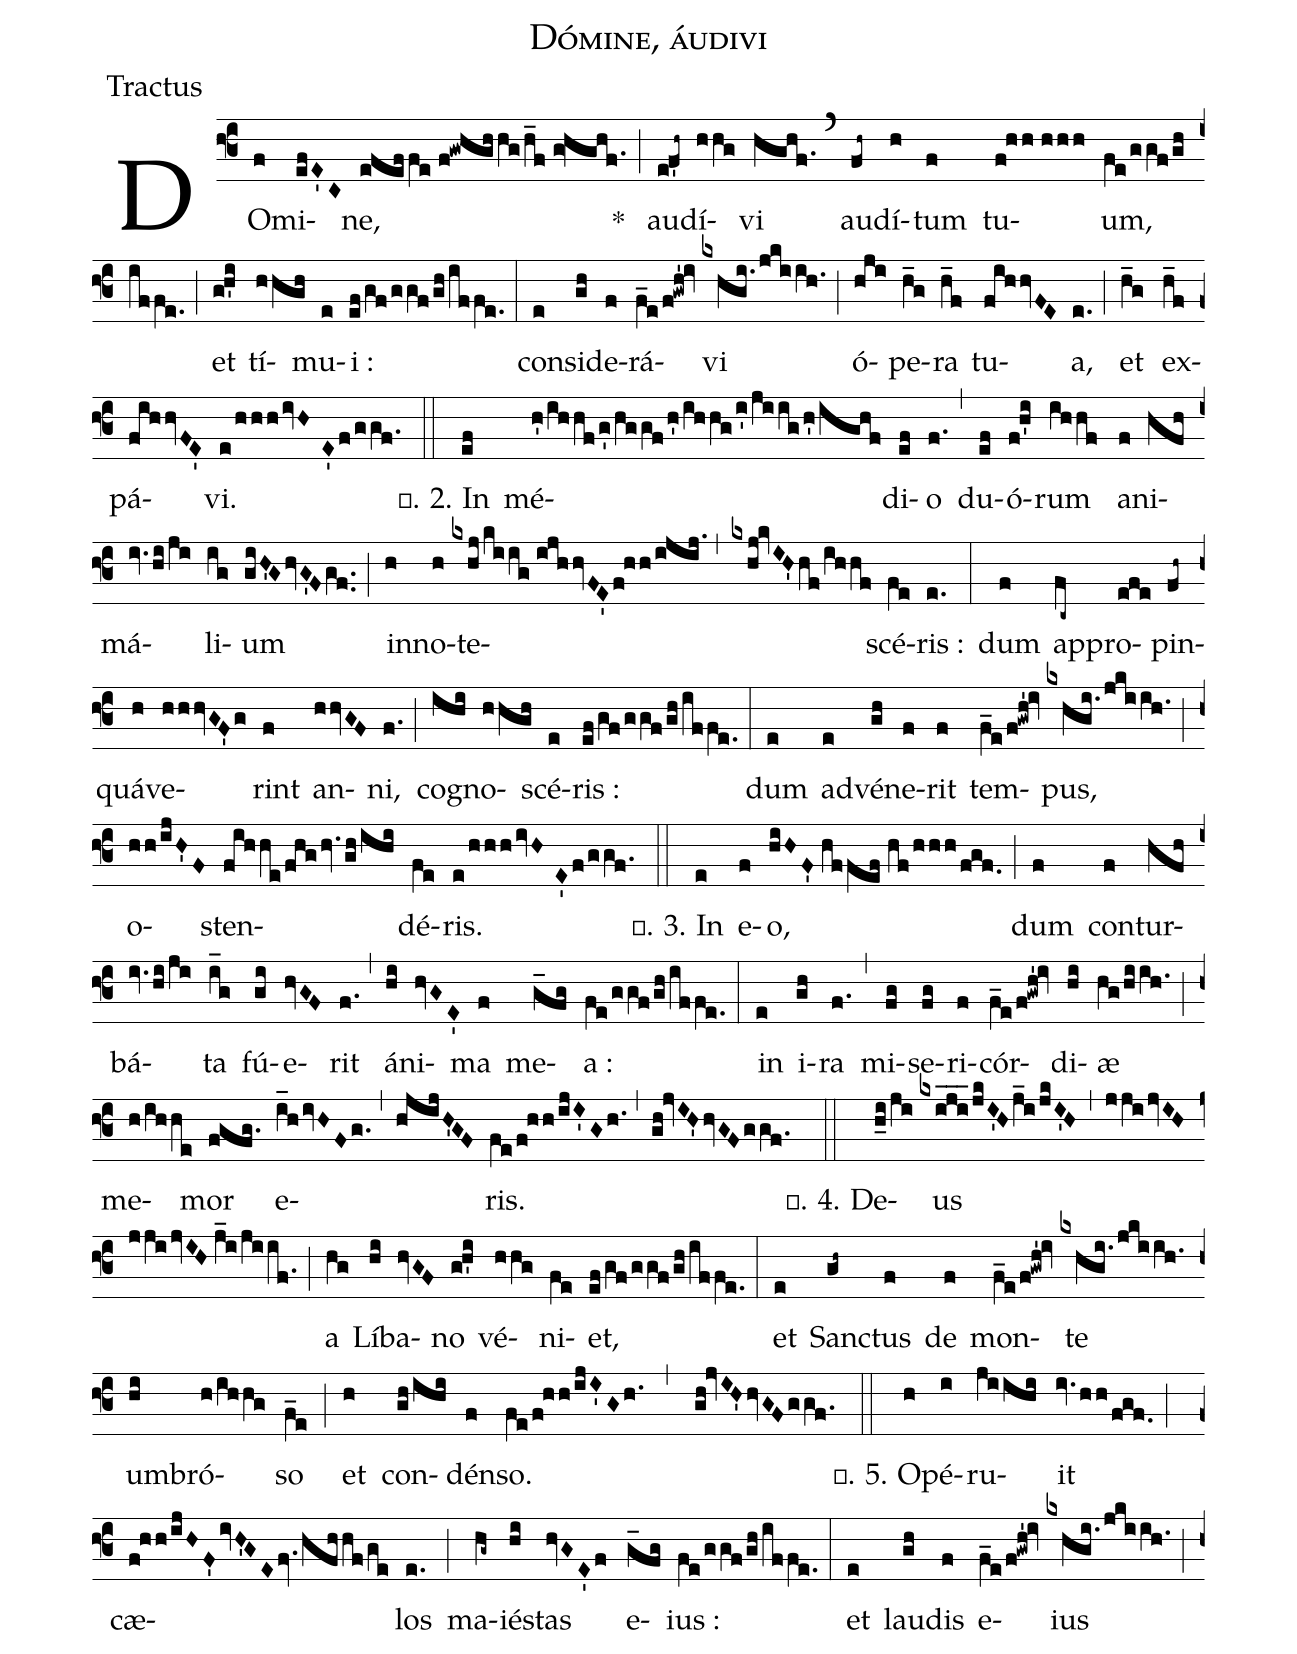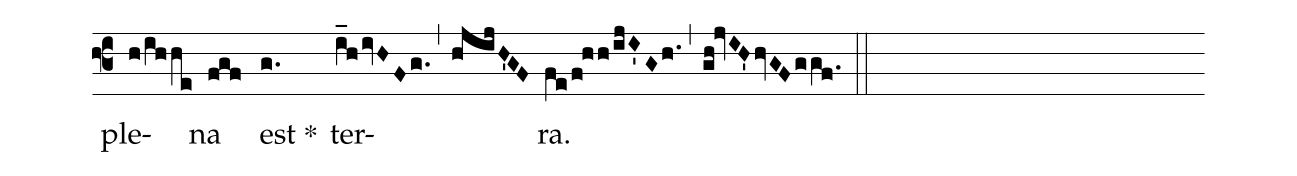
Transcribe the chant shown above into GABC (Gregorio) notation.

name:Dómine, áudivi;
office-part:Tractus;
%%
(f3) DO(f)mi(efE'C)ne, (efeffe//f!gwhghhg/h_f//g!hghf.) *(;)
au(e!f'h~)dí(hhg)vi(hghf.) (`)
au(fh~)dí(h)tum(f) tu(f!hh//hhh)um,(fe/ggf/gh/iffe.) (;)
et(g!h'i) tí(hhgh)mu(e)i :(ef/gf/ggf/gh/iffe.) (:)
con(e)si(gh)de(f)rá(f_e/f!gwh'!iv)vi(kxhgi./jkiih.) (;)
ó(hji)pe(h_g)ra(h_f) tu(fihhvFE)a,(e.) (;)
et(h_g) ex(h_f)pá(fihhvFE')vi.(e/hhhivHE'f/ggf.) (::)

℣. 2. In(ef) mé(h'/ihhf/g'/hggf/h'/ihhg/i'/jiig/h'/ighf)di(ef)o(f.) (,)
du(ef)ó(f!h'i)rum(ihhf) a(f)ni(hfh)má(iv.hi/ji)li(ig)um(giH'GhvG'Fgf..) (;)
in(h)no(h)te(kxhj/kiig//ijhhvFE'f!hh/ijij.,kxhj!kvIH'hf/ihhf)scé(fe)ris :(e.) (:)
dum(f) ap(fc~)pro(efe)pin(fh~)quá(h)ve(hhhvGF'g)rint(f) an(hhvGF)ni,(f.) (;)
co(ihi)gno(hhgh)scé(e)ris :(ef/gf/ggf/gh/iffe.) (:)
dum(e) ad(e)vé(gh)ne(f)rit(f) tem(f_e/f!gwh'!iv)pus,(kxhgi./jkiih.) (;)
o(hh/ijH'F)sten(fihhe/fhghv.gh/ihi)dé(fe)ris.(e/hhhivHE'f/ggf.) (::)

℣. 3. In(e) e(f)o,(hiHF'//hffef//hf/hhh/fgf.) (;)
dum(f) con(f)tur(hfh)bá(iv.hi/ji)ta(i_g) fú(gi)e(hvGF)rit(f.) (,)
á(hi)ni(hvGE')ma(f) me(g_fg)a :(fe/ggf/gh/iffe.) (:)
in(e) i(gh)ra(f.) (,)
mi(fg)se(fg)ri(f)cór(f_e/f!gwh'!iv)di(hi)æ(hg/hiih.) (;)
me(h/ihhe)mor(fgfg.) e(i_hivHFg.,hjijH'GF)ris.(fe/f!hh/ijI'Gh.,gh!jvIH'hvGFggf.) (::)

℣. 4. De(h_i/ji)us(kxiji___/jkI'Hj_i/jkI'H,jjijvIH//jjijvIH//j_i/jiif.) (;)
a(hg) Lí(hi)ba(hvGF)no(g!h'i) vé(hhg)ni(fe)et,(ef/gf/ggf/gh/iffe.) (:)
et(e) San(gh~)ctus(f) de(f) mon(f_e/f!gwh'!iv)te(kxhgi./jkiih.) um(hi)bró(h/ihhg)so(f_e) (;)
et(h) con(gh/ihi)dén(f)so.(fe/f!hh/ijI'Gh.,gh!jvIH'hvGFggf.) (::)

℣. 5. O(h)pé(i)ru(jiihi)it(iv.hh/fgf.) (;)
cæ(f!hh/ijHF'ivH'GEfv.hfhhf/ge)los(e.) (;)
ma(hg~)ié(hi)stas(hvGE'f) e(g_fg)ius :(fe/ggf/gh/iffe.) (:)
et(e) lau(gh)dis(f) e(f_e/f!gwh'!iv)ius(kxhgi./jkiih.) (;)
ple(h/ihhe)na(fgf) est *(g.) ter(i_hivHFg.,hjijH'GF)ra.(fe/f!hh/ijI'Gh.,gh!jvIH'hvGFggf.) (::)
